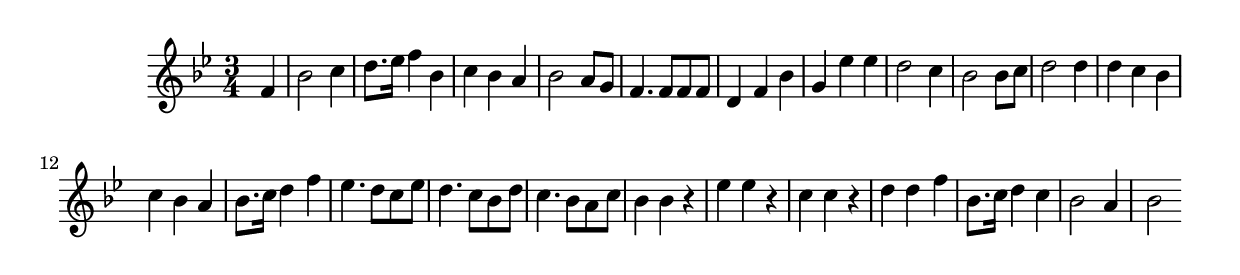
\version "2.19.49"
%{\header {
	title = "Diadem"
	metre = "C.M. (extended)"
	composer = "J. Ellor (1819--1899)"
	enteredBy = "Peter Chubb"
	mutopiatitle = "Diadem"
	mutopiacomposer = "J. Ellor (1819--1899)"
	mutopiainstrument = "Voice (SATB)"
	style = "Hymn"
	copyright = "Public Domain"
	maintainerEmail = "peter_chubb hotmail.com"
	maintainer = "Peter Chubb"
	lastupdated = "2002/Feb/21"
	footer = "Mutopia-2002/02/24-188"
}%}
\score{{\key bes \major
	\time 3/4
\relative c'  {
\partial 4
	f4 |
	bes2 c4 |
	d8. es16 f4 bes, |
	c4 bes a | bes2

	a8 g |
	f4. f8 f f |
	d4 f bes |
	g es' es |
	d2 c4 |
	bes2

	bes8c d2 d4 |
	d4 c bes |
	c bes  a |
	bes8.c16 d4 

	f4 |
	es4. d8 c es |
	d4. c8 bes d |
	c4. bes8 a c |
	bes4 bes r4 |
	es es r4 |
	c c r4 |
	d d f |
	bes,8. c16 d4 c |
	bes2 a4 |
	bes2
}
}}